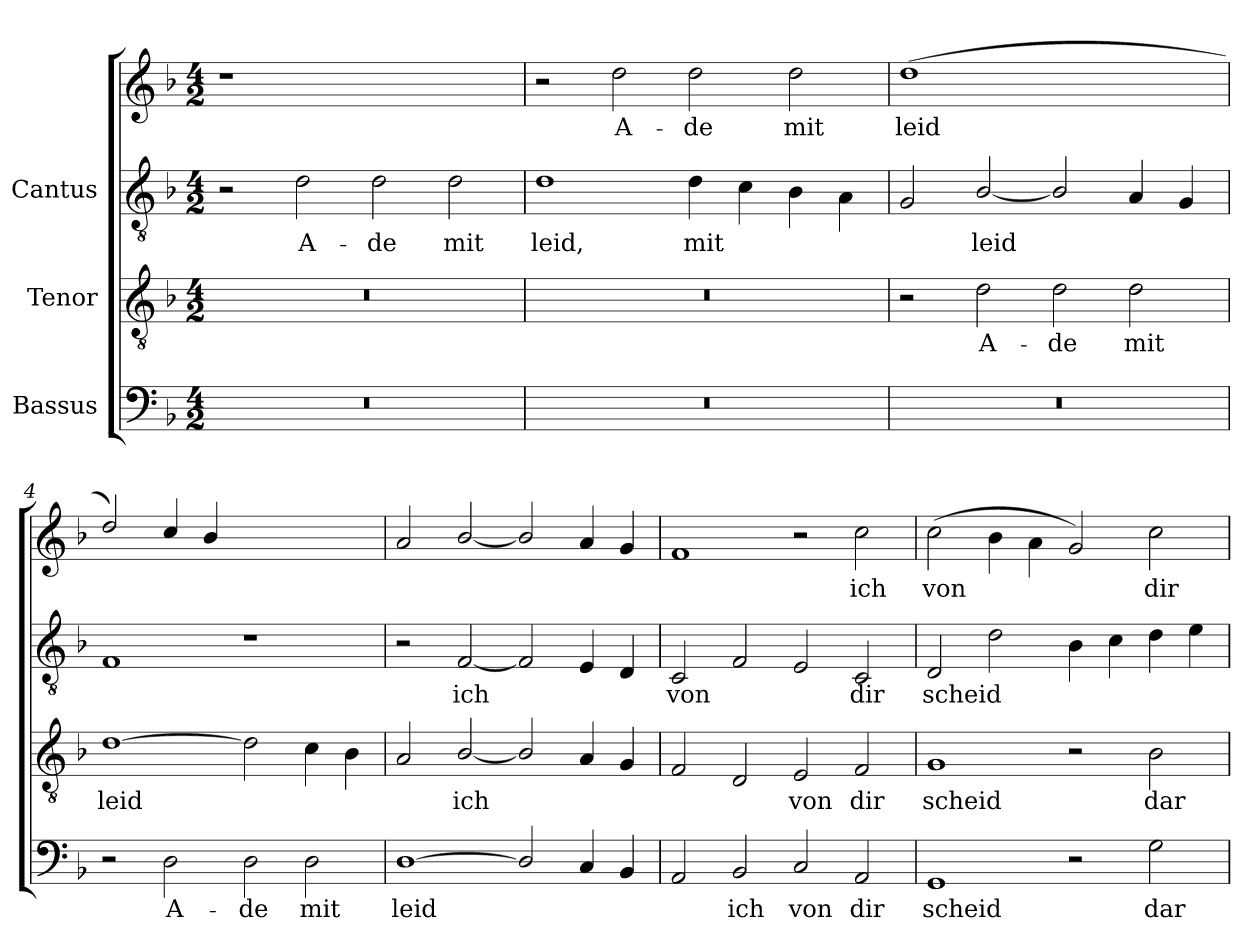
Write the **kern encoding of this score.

**kern	**text	**kern	**text	**kern	**text	**kern	**text
*part3	*part3	*part2	*part2	*part1	*part1	*part1	*part1
*staff4	*staff4	*staff3	*staff3	*staff2	*staff2	*staff1	*staff1
*I"Bassus	*	*I"Tenor	*	*I"Cantus	*	*	*
!!LO:PB:g=z
*stria5	*	*stria5	*	*stria5	*	*stria5	*
*clefF4	*	*clefGv2	*	*clefGv2	*	*clefG2	*
*k[b-]	*	*k[b-]	*	*k[b-]	*	*k[b-]	*
*F:	*	*F:	*	*F:	*	*F:	*
*M4/2	*	*M4/2	*	*M4/2	*	*M4/2	*
*MM168	*	*MM168	*	*MM168	*	*MM168	*
=1	=1	=1	=1	=1	=1	=1	=1
0r	.	0r	.	2r	.	1r	.
!	!	!	!	!	!LO:LY:b:cj	!	!
.	.	.	.	2d\	A-	.	.
!	!	!	!	!	!LO:LY:b:cj	!	!
.	.	.	.	2d\	-de	1ryy	.
!	!	!	!	!	!LO:LY:b:cj	!	!
.	.	.	.	2d\	mit	.	.
=2	=2	=2	=2	=2	=2	=2	=2
!	!	!	!	!	!LO:LY:b:cj	!	!
0r	.	0r	.	1d	leid,	2r	.
!	!	!	!	!	!	!	!LO:LY:b:cj
.	.	.	.	.	.	2dd\	A-
!	!	!	!	!	!LO:LY:b:cj	!	!LO:LY:b:cj
.	.	.	.	4d\	mit	2dd\	-de
!	!	!	!	!	!LO:LY:b:cj	!	!
.	.	.	.	4c\	.	.	.
!	!	!	!	!	!LO:LY:b:cj	!	!LO:LY:b:cj
.	.	.	.	4B-\	.	2dd\	mit
!	!	!	!	!	!LO:LY:b:cj	!	!
.	.	.	.	4A\	.	.	.
=3	=3	=3	=3	=3	=3	=3	=3
!	!	!	!	!	!LO:LY:b:cj	!	!LO:LY:b:cj
0r	.	2r	.	2G/	.	(<1dd	leid
!	!	!	!LO:LY:b:cj	!	!LO:LY:b:cj	!	!
.	.	2d\	A-	[<2B-/	leid	.	.
!	!	!	!LO:LY:b:cj	!	!LO:LY:b:cj	!	!
.	.	2d\	-de	2B-/]	.	1ryy	.
!	!	!	!LO:LY:b:cj	!	!LO:LY:b:cj	!	!
.	.	2d\	mit	4A/	.	.	.
!	!	!	!	!	!LO:LY:b:cj	!	!
.	.	.	.	4G/	.	.	.
!!LO:LB:g=z
=4	=4	=4	=4	=4	=4	=4	=4
!	!	!	!LO:LY:b:cj	!	!	!	!
2r	.	[>1d	leid	1F	.	2dd/)	.
!	!LO:LY:b:cj	!	!	!	!	!	!
2D\	A-	.	.	.	.	4cc/	.
.	.	.	.	.	.	4b-/	.
!	!LO:LY:b:cj	!	!LO:LY:b:cj	!	!	!	!
2D\	-de	2d\]	.	1r	.	1ryy	.
!	!LO:LY:b:cj	!	!LO:LY:b:cj	!	!	!	!
2D\	mit	4c\	.	.	.	.	.
!	!	!	!LO:LY:b:cj	!	!	!	!
.	.	4B-\	.	.	.	.	.
=5	=5	=5	=5	=5	=5	=5	=5
!	!LO:LY:b:cj	!	!LO:LY:b:cj	!	!	!	!
[<1D	leid	2A/	.	2r	.	2a/	.
!	!	!	!LO:LY:b:cj	!	!LO:LY:b:cj	!	!
.	.	[<2B-/	ich	[<2F/	ich	[<2b-/	.
!	!LO:LY:b:cj	!	!LO:LY:b:cj	!	!LO:LY:b:cj	!	!
2D/]	.	2B-/]	.	2F/]	.	2b-/]	.
!	!LO:LY:b:cj	!	!LO:LY:b:cj	!	!LO:LY:b:cj	!	!
4C/	.	4A/	.	4E/	.	4a/	.
!	!LO:LY:b:cj	!	!LO:LY:b:cj	!	!LO:LY:b:cj	!	!
4BB-/	.	4G/	.	4D/	.	4g/	.
=6	=6	=6	=6	=6	=6	=6	=6
!	!LO:LY:b:cj	!	!LO:LY:b:cj	!	!LO:LY:b:cj	!	!LO:LY:b:cj
2AA/	.	2F/	.	2C/	von	1f	.
!	!LO:LY:b:cj	!	!LO:LY:b:cj	!	!LO:LY:b:cj	!	!
2BB-/	ich	2D/	.	2F/	.	.	.
!	!LO:LY:b:cj	!	!LO:LY:b:cj	!	!LO:LY:b:cj	!	!
2C/	von	2E/	von	2E/	.	2r	.
!	!LO:LY:b:cj	!	!LO:LY:b:cj	!	!LO:LY:b:cj	!	!LO:LY:b:cj
2AA/	dir	2F/	dir	2C/	dir	2cc\	ich
=7	=7	=7	=7	=7	=7	=7	=7
!	!LO:LY:b:cj	!	!LO:LY:b:cj	!	!LO:LY:b:cj	!	!LO:LY:b:cj
1GG	scheid	1G	scheid	2D/	scheid	(>2cc\	von
!	!	!	!	!	!LO:LY:b:cj	!	!LO:LY:b:cj
.	.	.	.	2d\	.	4b-\	.
!	!	!	!	!	!	!	!LO:LY:b:cj
.	.	.	.	.	.	4a\	.
!	!	!	!	!	!LO:LY:b:cj	!	!LO:LY:b:cj
2r	.	2r	.	4B-\	.	2g/)	.
!	!	!	!	!	!LO:LY:b:cj	!	!
.	.	.	.	4c\	.	.	.
!	!LO:LY:b:cj	!	!LO:LY:b:cj	!	!LO:LY:b:cj	!	!LO:LY:b:cj
2G\	dar-	2B-\	dar-	4d\	.	2cc\	dir
!	!	!	!	!	!LO:LY:b:cj	!	!
.	.	.	.	4e\	.	.	.
=	=	=	=	=	=	=	=
*-	*-	*-	*-	*-	*-	*-	*-
